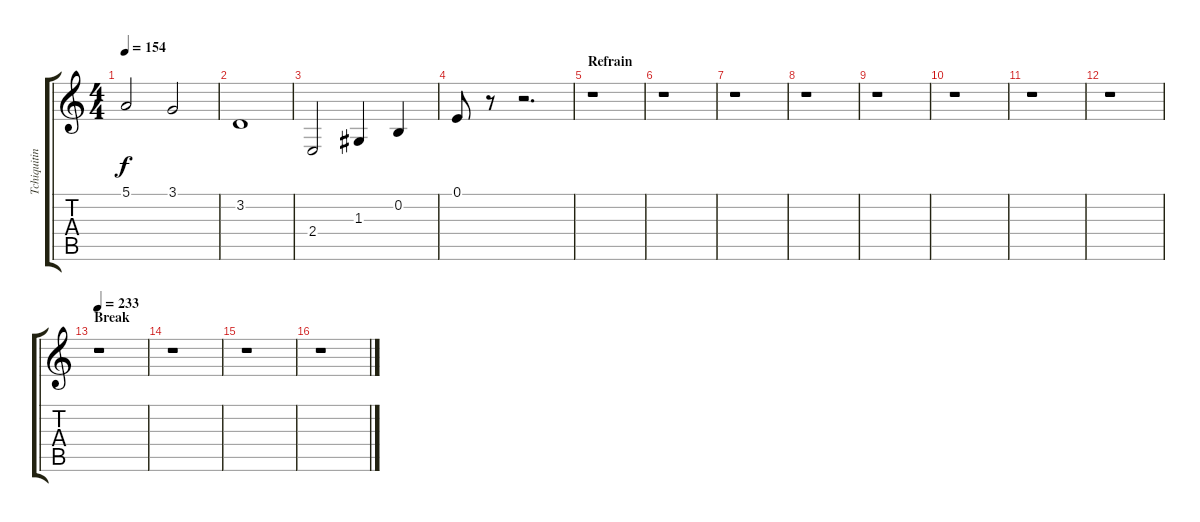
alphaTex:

\track ("Tchiquitin" "Tchiquitin") {instrument trumpet}
\staff {score tabs}
\tuning (E4 B3 G3 D3 A2 E2) {hide}
\ts (4 4)
\tempo 154
\clef g2
\ks c
5.1.2{dy f} 3.1.2 |
3.2.1 |
2.4.2 1.3.4 0.2.4 |
0.1.8 r.8 r.2{d} |
\section ("" "Refrain")
r.1 |
r.1 |
r.1 |
r.1 |
r.1 |
r.1 |
r.1 |
r.1 |
\section ("" "Break")
\tempo 230
\tempo 233
r.1 |
r.1 |
r.1 |
r.1
